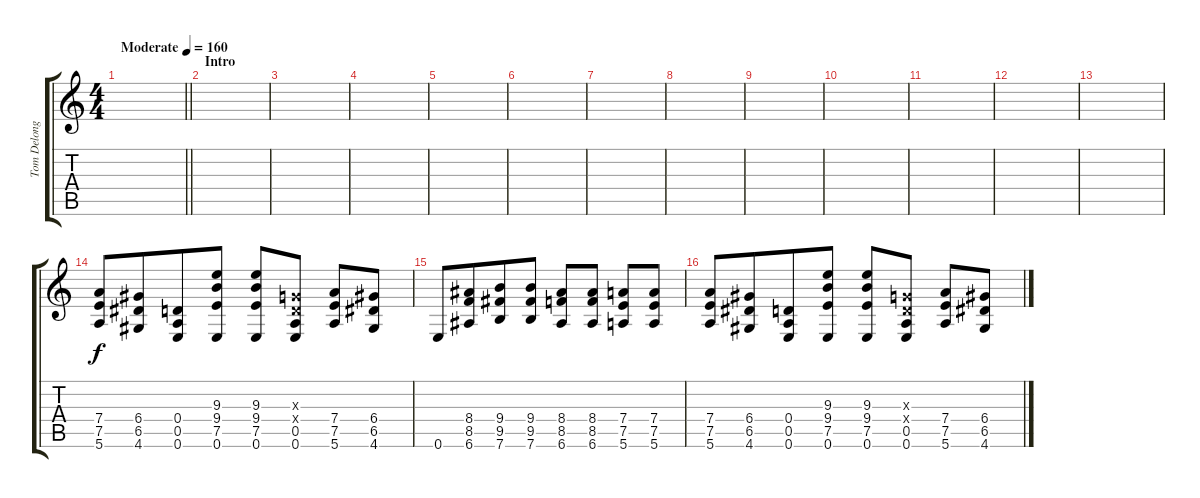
\track ("Tom Delonge - Guitar" "Tom Delong") {instrument distortionguitar}
\staff {score tabs}
\tuning (E4 B3 G3 D3 A2 E2) {hide}
\ts (4 4)
\tempo (160 "Moderate")
\clef g2
\barLineRight lightlight
\ks c
|
\section ("" "Intro")
|
|
|
|
|
|
|
|
|
|
|
|
(7.4 7.5 5.6).8 (6.4 6.5 4.6).8{beam merge} (0.4 0.5 0.6).8 (9.3 9.4 7.5 0.6).8 (9.3 9.4 7.5 0.6).8{beam merge} (0.3{x} 0.4{x} 0.5 0.6).8 (7.4 7.5 5.6).8{beam merge} (6.4 6.5 4.6).8 |
0.6.8{beam merge} (8.4 8.5 6.6).8{beam merge} (9.4 9.5 7.6).8{beam merge} (9.4 9.5 7.6).8 (8.4 8.5 6.6).8 (8.4 8.5 6.6).8 (7.4 7.5 5.6).8{beam merge} (7.4 7.5 5.6).8 |
(7.4 7.5 5.6).8 (6.4 6.5 4.6).8{beam merge} (0.4 0.5 0.6).8 (9.3 9.4 7.5 0.6).8 (9.3 9.4 7.5 0.6).8{beam merge} (0.3{x} 0.4{x} 0.5 0.6).8 (7.4 7.5 5.6).8{beam merge} (6.4 6.5 4.6).8
